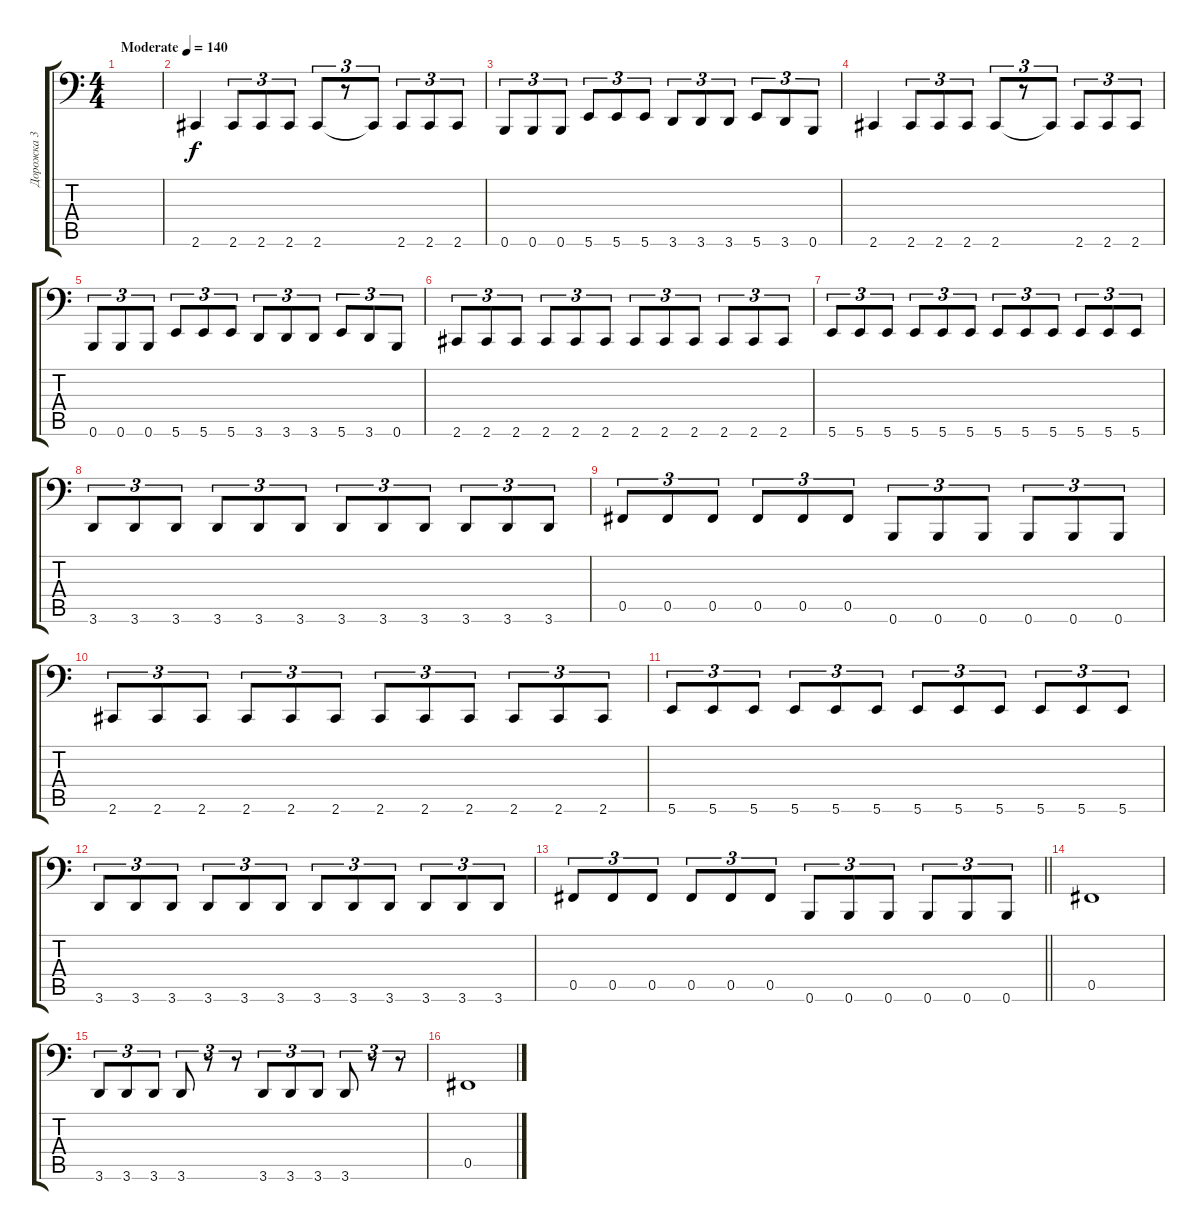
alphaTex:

\track ("Дорожка 3" "Дорожка 3") {instrument electricbassfinger}
\staff {score tabs}
\tuning (Db3 Ab2 E2 B1 Gb1 B0) {hide}
\ts (4 4)
\tempo (140 "Moderate")
\clef f4
\ks c
|
2.6.4 2.6.8{tu (3 2)} 2.6.8{tu (3 2)} 2.6.8{tu (3 2)} 2.6.8{tu (3 2)} r.8{tu (3 2)} 2.6{t}.8{tu (3 2)} 2.6.8{tu (3 2)} 2.6.8{tu (3 2)} 2.6.8{tu (3 2)} |
0.6.8{tu (3 2)} 0.6.8{tu (3 2)} 0.6.8{tu (3 2)} 5.6.8{tu (3 2)} 5.6.8{tu (3 2)} 5.6.8{tu (3 2)} 3.6.8{tu (3 2)} 3.6.8{tu (3 2)} 3.6.8{tu (3 2)} 5.6.8{tu (3 2)} 3.6.8{tu (3 2)} 0.6.8{tu (3 2)} |
2.6.4 2.6.8{tu (3 2)} 2.6.8{tu (3 2)} 2.6.8{tu (3 2)} 2.6.8{tu (3 2)} r.8{tu (3 2)} 2.6{t}.8{tu (3 2)} 2.6.8{tu (3 2)} 2.6.8{tu (3 2)} 2.6.8{tu (3 2)} |
0.6.8{tu (3 2)} 0.6.8{tu (3 2)} 0.6.8{tu (3 2)} 5.6.8{tu (3 2)} 5.6.8{tu (3 2)} 5.6.8{tu (3 2)} 3.6.8{tu (3 2)} 3.6.8{tu (3 2)} 3.6.8{tu (3 2)} 5.6.8{tu (3 2)} 3.6.8{tu (3 2)} 0.6.8{tu (3 2)} |
2.6.8{tu (3 2)} 2.6.8{tu (3 2)} 2.6.8{tu (3 2)} 2.6.8{tu (3 2)} 2.6.8{tu (3 2)} 2.6.8{tu (3 2)} 2.6.8{tu (3 2)} 2.6.8{tu (3 2)} 2.6.8{tu (3 2)} 2.6.8{tu (3 2)} 2.6.8{tu (3 2)} 2.6.8{tu (3 2)} |
5.6.8{tu (3 2)} 5.6.8{tu (3 2)} 5.6.8{tu (3 2)} 5.6.8{tu (3 2)} 5.6.8{tu (3 2)} 5.6.8{tu (3 2)} 5.6.8{tu (3 2)} 5.6.8{tu (3 2)} 5.6.8{tu (3 2)} 5.6.8{tu (3 2)} 5.6.8{tu (3 2)} 5.6.8{tu (3 2)} |
3.6.8{tu (3 2)} 3.6.8{tu (3 2)} 3.6.8{tu (3 2)} 3.6.8{tu (3 2)} 3.6.8{tu (3 2)} 3.6.8{tu (3 2)} 3.6.8{tu (3 2)} 3.6.8{tu (3 2)} 3.6.8{tu (3 2)} 3.6.8{tu (3 2)} 3.6.8{tu (3 2)} 3.6.8{tu (3 2)} |
0.5.8{tu (3 2)} 0.5.8{tu (3 2)} 0.5.8{tu (3 2)} 0.5.8{tu (3 2)} 0.5.8{tu (3 2)} 0.5.8{tu (3 2)} 0.6.8{tu (3 2)} 0.6.8{tu (3 2)} 0.6.8{tu (3 2)} 0.6.8{tu (3 2)} 0.6.8{tu (3 2)} 0.6.8{tu (3 2)} |
2.6.8{tu (3 2)} 2.6.8{tu (3 2)} 2.6.8{tu (3 2)} 2.6.8{tu (3 2)} 2.6.8{tu (3 2)} 2.6.8{tu (3 2)} 2.6.8{tu (3 2)} 2.6.8{tu (3 2)} 2.6.8{tu (3 2)} 2.6.8{tu (3 2)} 2.6.8{tu (3 2)} 2.6.8{tu (3 2)} |
5.6.8{tu (3 2)} 5.6.8{tu (3 2)} 5.6.8{tu (3 2)} 5.6.8{tu (3 2)} 5.6.8{tu (3 2)} 5.6.8{tu (3 2)} 5.6.8{tu (3 2)} 5.6.8{tu (3 2)} 5.6.8{tu (3 2)} 5.6.8{tu (3 2)} 5.6.8{tu (3 2)} 5.6.8{tu (3 2)} |
3.6.8{tu (3 2)} 3.6.8{tu (3 2)} 3.6.8{tu (3 2)} 3.6.8{tu (3 2)} 3.6.8{tu (3 2)} 3.6.8{tu (3 2)} 3.6.8{tu (3 2)} 3.6.8{tu (3 2)} 3.6.8{tu (3 2)} 3.6.8{tu (3 2)} 3.6.8{tu (3 2)} 3.6.8{tu (3 2)} |
\barLineRight lightlight
0.5.8{tu (3 2)} 0.5.8{tu (3 2)} 0.5.8{tu (3 2)} 0.5.8{tu (3 2)} 0.5.8{tu (3 2)} 0.5.8{tu (3 2)} 0.6.8{tu (3 2)} 0.6.8{tu (3 2)} 0.6.8{tu (3 2)} 0.6.8{tu (3 2)} 0.6.8{tu (3 2)} 0.6.8{tu (3 2)} |
\section ("" " ")
0.5.1 |
3.6.8{tu (3 2)} 3.6.8{tu (3 2)} 3.6.8{tu (3 2)} 3.6.8{tu (3 2)} r.8{tu (3 2)} r.8{tu (3 2)} 3.6.8{tu (3 2)} 3.6.8{tu (3 2)} 3.6.8{tu (3 2)} 3.6.8{tu (3 2)} r.8{tu (3 2)} r.8{tu (3 2)} |
0.5.1
